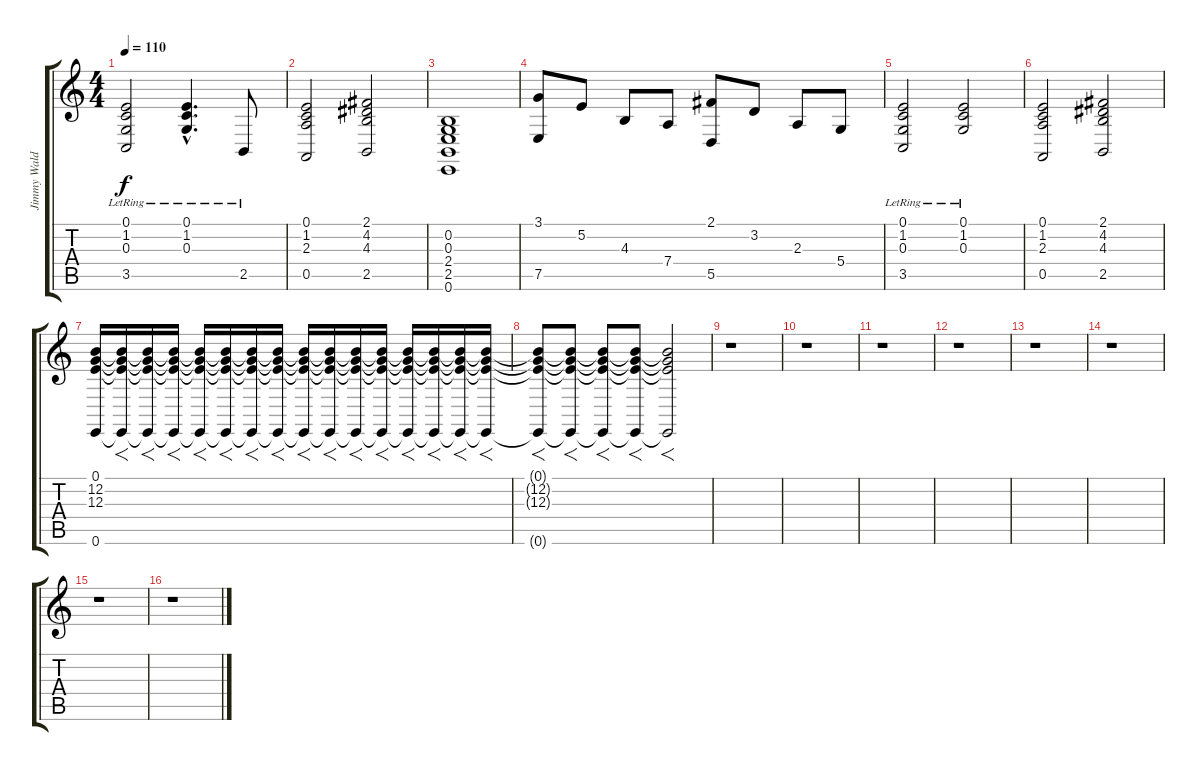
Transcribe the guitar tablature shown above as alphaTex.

\track ("Jimmy Waldo" "Jimmy Wald") {instrument harpsichord}
\staff {score tabs}
\tuning (E4 B3 G3 D3 A2 E2) {hide}
\ts (4 4)
\tempo 110
\clef g2
\ks c
(0.1{lr} 1.2{lr} 0.3{lr} 3.5{lr}).2{dy f} (0.1{hac lr} 1.2{hac lr} 0.3{hac lr}).4{d} 2.5{lr}.8 |
(0.1 1.2 2.3 0.5).2 (2.1 4.2 4.3 2.5).2 |
(0.2 0.3 2.4 2.5 0.6).1 |
(3.1 7.5).8 5.2.8 4.3.8 7.4.8 (2.1 5.5).8 3.2.8 2.3.8 5.4.8 |
(0.1{lr} 1.2{lr} 0.3{lr} 3.5{lr}).2 (0.1{lr} 1.2{lr} 0.3{lr}).2 |
(0.1 1.2 2.3 0.5).2 (2.1 4.2 4.3 2.5).2 |
(0.1 12.2 12.3 0.6).16 (0.1{t} 12.2{t} 12.3{t} 0.6{t}).16{f} (0.1{t} 12.2{t} 12.3{t} 0.6{t}).16{f} (0.1{t} 12.2{t} 12.3{t} 0.6{t}).16{f} (0.1{t} 12.2{t} 12.3{t} 0.6{t}).16{f} (0.1{t} 12.2{t} 12.3{t} 0.6{t}).16{f} (0.1{t} 12.2{t} 12.3{t} 0.6{t}).16{f} (0.1{t} 12.2{t} 12.3{t} 0.6{t}).16{f} (0.1{t} 12.2{t} 12.3{t} 0.6{t}).16{f} (0.1{t} 12.2{t} 12.3{t} 0.6{t}).16{f} (0.1{t} 12.2{t} 12.3{t} 0.6{t}).16{f} (0.1{t} 12.2{t} 12.3{t} 0.6{t}).16{f} (0.1{t} 12.2{t} 12.3{t} 0.6{t}).16{f} (0.1{t} 12.2{t} 12.3{t} 0.6{t}).16{f} (0.1{t} 12.2{t} 12.3{t} 0.6{t}).16{f} (0.1{t} 12.2{t} 12.3{t} 0.6{t}).16{f} |
(0.1{t} 12.2{t} 12.3{t} 0.6{t}).8{f} (0.1{t} 12.2{t} 12.3{t} 0.6{t}).8{f} (0.1{t} 12.2{t} 12.3{t} 0.6{t}).8{f} (0.1{t} 12.2{t} 12.3{t} 0.6{t}).8{f} (0.1{t} 12.2{t} 12.3{t} 0.6{t}).2{f} |
r.1 |
r.1 |
r.1 |
r.1 |
r.1 |
r.1 |
r.1 |
r.1
